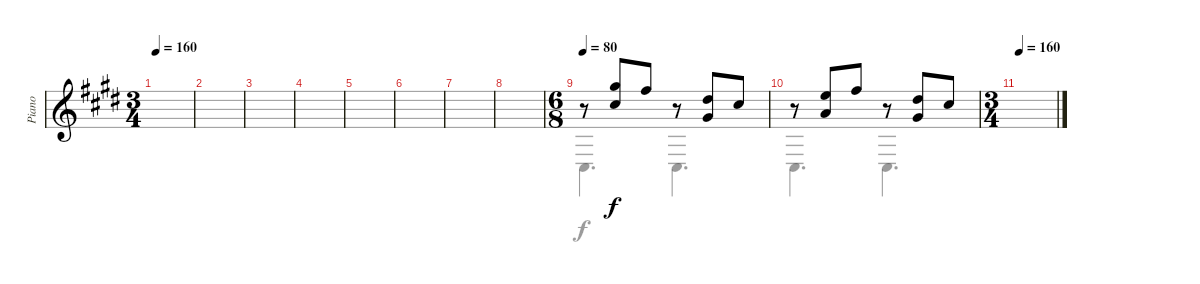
\track ("Piano" "Piano") {instrument acousticgrandpiano}
\staff {score}
\tuning (E4 B3 G3 D3 A2 E2) {hide}
\voice
\ts (3 4)
\tempo 160
\clef g2
\ks c#minor
|
|
|
|
|
|
|
|
\ts (6 8)
\tempo 80
r.8 (21.2 18.3).8 19.2.8 r.8 (20.3 18.4).8 18.3.8 |
r.8 (17.2 14.3).8 19.2.8 r.8 (20.3 18.4).8 18.3.8 |
\ts (3 4)
\tempo 160
|
|
|
|
|
\voice
\clef g2
\ottava regular
\simile none
\ks c#minor
|
|
|
|
|
|
|
|
4.5.4{d} 4.5.4{d} |
4.5.4{d} 4.5.4{d} |
|
|
|
|
|
